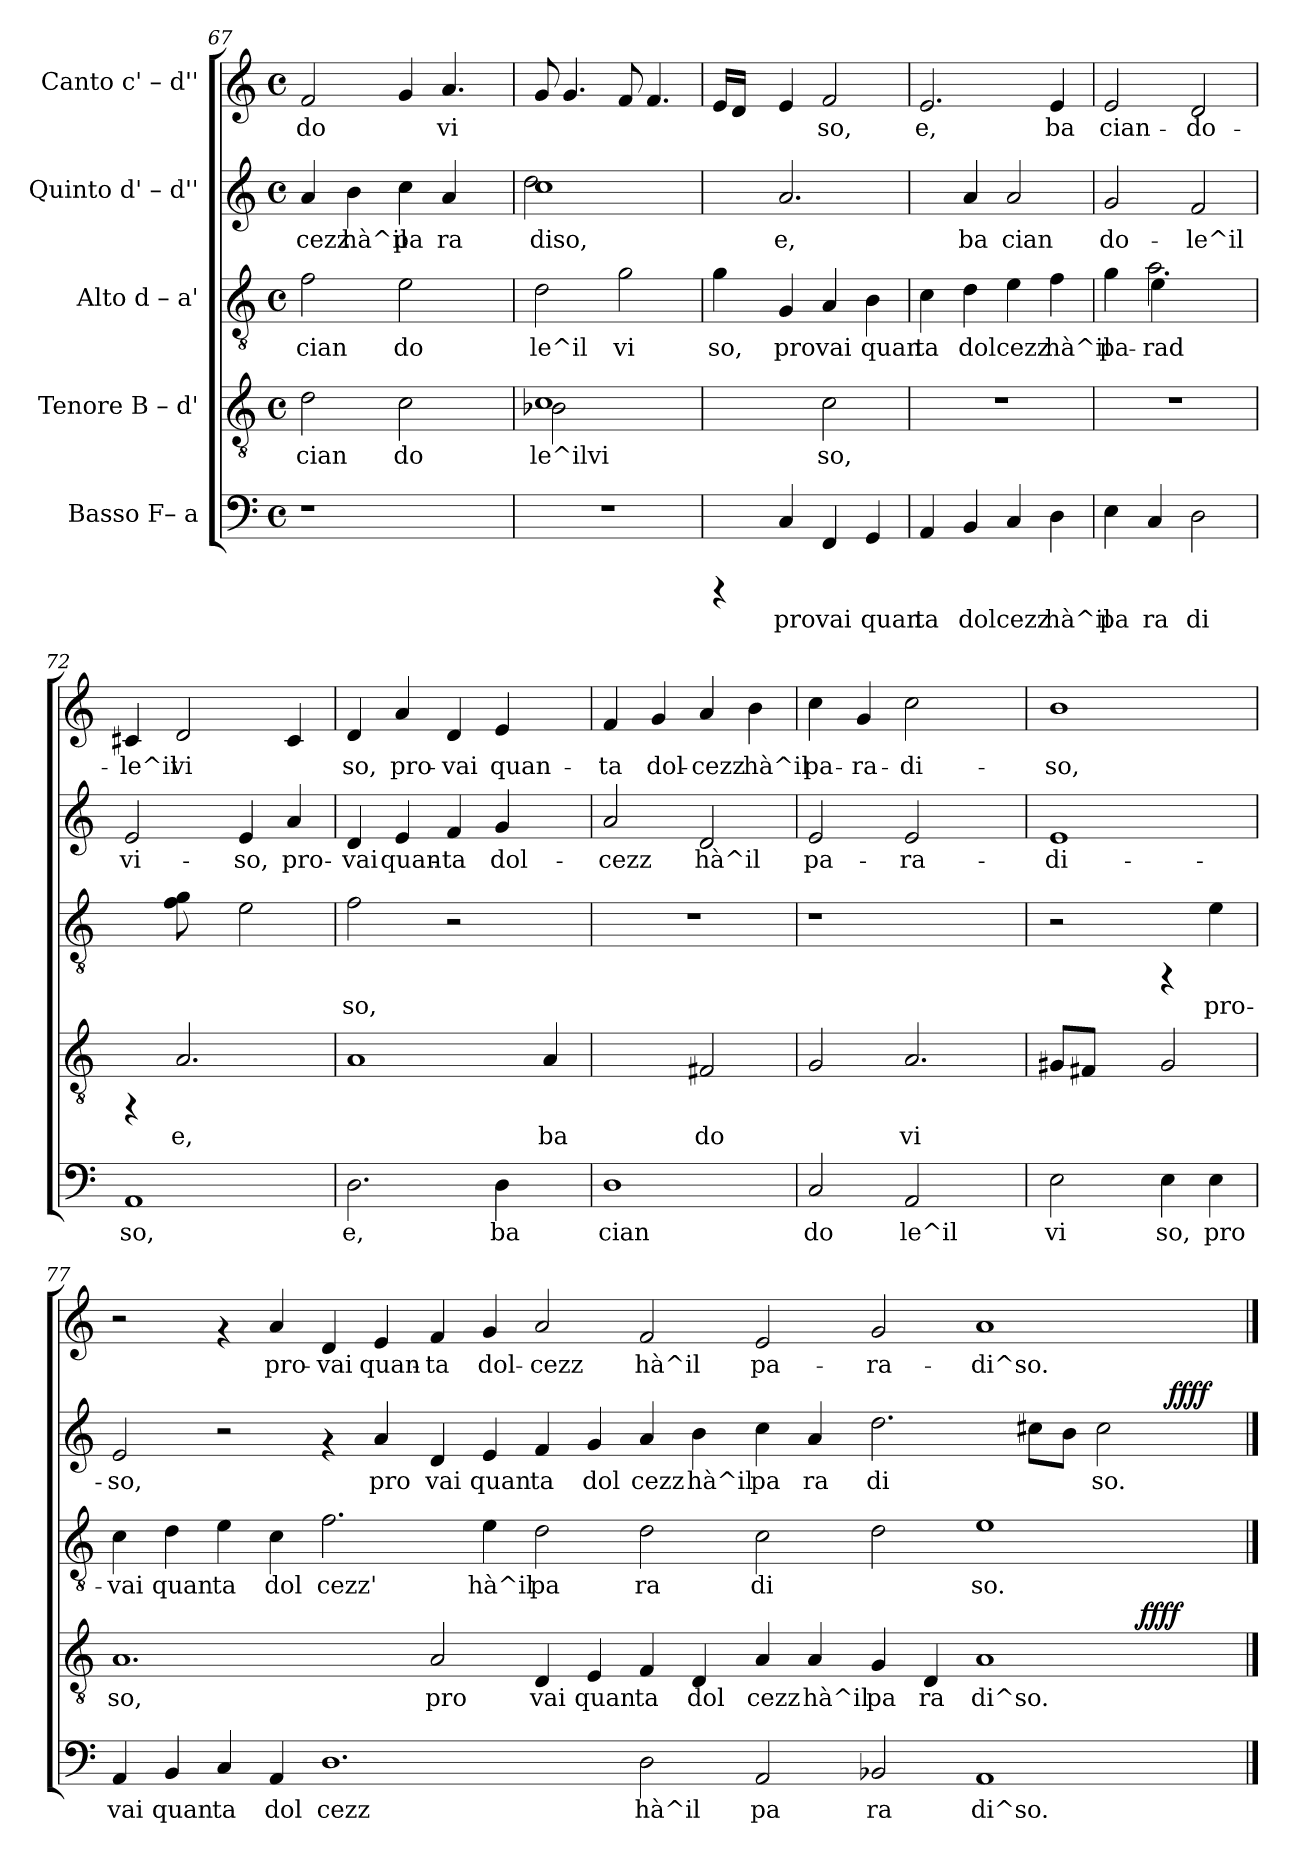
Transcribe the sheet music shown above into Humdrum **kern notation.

**kern	**text	**kern	**text	**dynam	**kern	**text	**kern	**text	**dynam	**kern	**text
*part5	*part5	*part4	*part4	*part4	*part3	*part3	*part2	*part2	*part2	*part1	*part1
*staff5	*staff5	*staff4	*staff4	*staff4	*staff3	*staff3	*staff2	*staff2	*staff2	*staff1	*staff1
*I"Basso  F– a	*	*I"Tenore  B – d'	*	*	*I"Alto  d – a'	*	*I"Quinto  d' – d''	*	*	*I"Canto  c' – d''	*
*clefF4	*	*clefGv2	*	*	*clefGv2	*	*clefG2	*	*	*clefG2	*
*k[]	*	*k[]	*	*	*k[]	*	*k[]	*	*	*k[]	*
*C:	*	*C:	*	*	*C:	*	*C:	*	*	*C:	*
*M4/4	*	*M4/4	*	*	*M4/4	*	*M4/4	*	*	*M4/4	*
*met(c)	*	*met(c)	*	*	*met(c)	*	*met(c)	*	*	*met(c)	*
=67	=67	=67	=67	=67	=67	=67	=67	=67	=67	=67	=67
!	!	!	!LO:LY:b:rj	!	!	!LO:LY:b:rj	!	!LO:LY:b:rj	!	!	!LO:LY:b:rj
1r	.	2d\	cian	.	2f\	cian	4a/	cezz	.	2f/	do
!	!	!	!	!	!	!	!	!LO:LY:b:rj	!	!	!
.	.	.	.	.	.	.	4b\	hà^il	.	.	.
!	!	!	!LO:LY:b:rj	!	!	!LO:LY:b:rj	!	!LO:LY:b:rj	!	!	!
.	.	2c\	do	.	2e\	do	4cc\	pa	.	4g/	.
!	!	!	!	!	!	!	!	!LO:LY:b:rj	!	!	!LO:LY:b:rj
.	.	.	.	.	.	.	4a/	ra	.	4.a/	vi
8ryy	.	8ryy	.	.	8ryy	.	8ryy	.	.	.	.
=68	=68	=68	=68	=68	=68	=68	=68	=68	=68	=68	=68
*	*	*^	*	*	*	*	*	*	*	*	*
!	!	!	!	!LO:LY:b:rj	!	!	!LO:LY:b:rj	!	!LO:LY:b:rj	!	!	!LO:LY:b:rj
*	*	*	*	*	*	*	*	*^	*	*	*	*
1r	.	1c	2B-X\	le^ilvi	.	2d\	le^il	1cc	2dd\	diso,	.	8g/	.
!	!	!	!	!	!	!	!	!	!	!	!	!	!LO:LY:b:rj
.	.	.	.	.	.	.	.	.	.	.	.	4.g/	.
!	!	!	!	!	!	!	!LO:LY:b:rj	!	!	!	!	!	!LO:LY:b:rj
.	.	.	2ryy	.	.	2g\	vi	.	2ryy	.	.	8f/	.
!	!	!	!	!	!	!	!	!	!	!	!	!	!LO:LY:b:rj
.	.	.	.	.	.	.	.	.	.	.	.	4.f/	.
*	*	*v	*v	*	*	*	*	*v	*v	*	*	*	*
=69	=69	=69	=69	=69	=69	=69	=69	=69	=69	=69	=69
!	!	!	!	!	!	!LO:LY:b:rj	!	!	!	!	!LO:LY:b:rj
4rCCC	.	2ryy	.	.	4g\	so,	4ryy	.	.	16e/L	.
!	!	!	!	!	!	!	!	!	!	!	!LO:LY:b:rj
.	.	.	.	.	.	.	.	.	.	16d/J	.
.	.	.	.	.	.	.	.	.	.	8ryy	.
!	!LO:LY:b:rj	!	!	!	!	!LO:LY:b:rj	!	!LO:LY:b:rj	!	!	!LO:LY:b:rj
4C/	provai	.	.	.	4G/	provai	2.a/	e,	.	4e/	.
!	!LO:LY:b:rj	!	!LO:LY:b:rj	!	!	!LO:LY:b:rj	!	!	!	!	!LO:LY:b:rj
4FF/	.	2c\	so,	.	4A/	.	.	.	.	2f/	so,
!	!LO:LY:b:rj	!	!	!	!	!LO:LY:b:rj	!	!	!	!	!
4GG/	quan	.	.	.	4B\	quan	.	.	.	.	.
=70	=70	=70	=70	=70	=70	=70	=70	=70	=70	=70	=70
!	!LO:LY:b:rj	!	!	!	!	!LO:LY:b:rj	!	!	!	!	!LO:LY:b:rj
4AA/	ta	1r	.	.	4c\	ta	4ryy	.	.	2.e/	e,
!	!LO:LY:b:rj	!	!	!	!	!LO:LY:b:rj	!	!LO:LY:b:rj	!	!	!
4BB/	dolcezz	.	.	.	4d\	dolcezz	4a/	ba	.	.	.
!	!LO:LY:b:rj	!	!	!	!	!LO:LY:b:rj	!	!LO:LY:b:rj	!	!	!
4C/	.	.	.	.	4e\	.	2a/	cian	.	.	.
!	!LO:LY:b:rj	!	!	!	!	!LO:LY:b:rj	!	!	!	!	!LO:LY:b:rj
4D\	hà^il	.	.	.	4f\	hà^il	.	.	.	4e/	ba
!!LO:LB:g=z
=71	=71	=71	=71	=71	=71	=71	=71	=71	=71	=71	=71
!	!LO:LY:b:rj	!	!	!	!	!LO:LY:b:rj	!	!LO:LY:b:rj	!	!	!LO:LY:b:rj
*	*	*	*	*	*^	*	*	*	*	*	*
4E\	pa	1r	.	.	4g\	4ryy	pa-	2g/	do-	.	2e/	cian-
!	!LO:LY:b:rj	!	!	!	!	!	!LO:LY:b:rj	!	!	!	!	!
4C/	ra	.	.	.	2.a\	4e\	-rad-	.	.	.	.	.
!	!LO:LY:b:rj	!	!	!	!	!	!	!	!LO:LY:b:rj	!	!	!LO:LY:b:rj
2D\	di	.	.	.	.	2ryy	.	2f/	-le^il	.	2d/	-do-
=72	=72	=72	=72	=72	=72	=72	=72	=72	=72	=72	=72	=72
!	!LO:LY:b:rj	!	!	!	!	!	!	!	!LO:LY:b:rj	!	!	!LO:LY:b:rj
*	*	*	*	*	*v	*v	*	*	*	*	*	*
1AA	so,	4rFF	.	.	4ryy	.	2e/	vi-	.	4c#X/	-le^il
!	!	!	!LO:LY:b:rj	!	!	!LO:LY:b:rj	!	!	!	!	!LO:LY:b:rj
.	.	2.A/	e,	.	8g\ 8f\	--	.	.	.	2d/	vi-
.	.	.	.	.	8ryy	.	.	.	.	.	.
!	!	!	!	!	!	!LO:LY:b:rj	!	!LO:LY:b:rj	!	!	!
.	.	.	.	.	2e\	--	4e/	-so,	.	.	.
!	!	!	!	!	!	!	!	!LO:LY:b:rj	!	!	!LO:LY:b:rj
.	.	.	.	.	.	.	4a/	pro-	.	4c#/	--
=73	=73	=73	=73	=73	=73	=73	=73	=73	=73	=73	=73
!	!LO:LY:b:rj	!	!	!	!	!LO:LY:b:rj	!	!LO:LY:b:rj	!	!	!LO:LY:b:rj
2.D\	e,	1A	.	.	2f\	-so,	4d/	-vai	.	4d/	-so,
!	!	!	!	!	!	!	!	!LO:LY:b:rj	!	!	!LO:LY:b:rj
.	.	.	.	.	.	.	4e/	quan-	.	4a/	pro-
!	!	!	!	!	!	!	!	!LO:LY:b:rj	!	!	!LO:LY:b:rj
.	.	.	.	.	2r	.	4f/	-ta	.	4d/	-vai
!	!LO:LY:b:rj	!	!	!	!	!	!	!LO:LY:b:rj	!	!	!LO:LY:b:rj
4D\	ba	.	.	.	.	.	4g/	dol-	.	4e/	quan-
!	!	!	!LO:LY:b:rj	!	!	!	!	!	!	!	!
4ryy	.	4A/	ba	.	4ryy	.	4ryy	.	.	4ryy	.
=74	=74	=74	=74	=74	=74	=74	=74	=74	=74	=74	=74
!	!LO:LY:b:rj	!	!	!	!	!	!	!LO:LY:b:rj	!	!	!LO:LY:b:rj
1D	cian	2ryy	.	.	1r	.	2a/	-cezz	.	4f/	-ta
!	!	!	!	!	!	!	!	!	!	!	!LO:LY:b:rj
.	.	.	.	.	.	.	.	.	.	4g/	dol-
!	!	!	!LO:LY:b:rj	!	!	!	!	!LO:LY:b:rj	!	!	!LO:LY:b:rj
.	.	2F#X/	do	.	.	.	2d/	hà^il	.	4a/	-cezz
!	!	!	!	!	!	!	!	!	!	!	!LO:LY:b:rj
.	.	.	.	.	.	.	.	.	.	4b\	hà^il
=75	=75	=75	=75	=75	=75	=75	=75	=75	=75	=75	=75
!	!LO:LY:b:rj	!	!	!	!	!	!	!LO:LY:b:rj	!	!	!LO:LY:b:rj
2C/	do	2G/	.	.	1r	.	2e/	pa-	.	4cc\	pa-
!	!	!	!	!	!	!	!	!	!	!	!LO:LY:b:rj
.	.	.	.	.	.	.	.	.	.	4g/	-ra-
!	!LO:LY:b:rj	!	!LO:LY:b:rj	!	!	!	!	!LO:LY:b:rj	!	!	!LO:LY:b:rj
2AA/	le^il	2.A/	vi	.	.	.	2e/	-ra-	.	2cc\	-di-
4ryy	.	.	.	.	4ryy	.	4ryy	.	.	4ryy	.
=76	=76	=76	=76	=76	=76	=76	=76	=76	=76	=76	=76
!	!LO:LY:b:rj	!	!LO:LY:b:rj	!	!	!	!	!LO:LY:b:rj	!	!	!LO:LY:b:rj
2E\	vi	8G#X/L	.	.	2r	.	1e	-di-	.	1b	-so,
!	!	!	!LO:LY:b:rj	!	!	!	!	!	!	!	!
.	.	8F#/J	.	.	.	.	.	.	.	.	.
.	.	4ryy	.	.	.	.	.	.	.	.	.
!	!LO:LY:b:rj	!	!LO:LY:b:rj	!	!	!	!	!	!	!	!
4E\	so,	2G#/	.	.	4rFF	.	.	.	.	.	.
!	!LO:LY:b:rj	!	!	!	!	!LO:LY:b:rj	!	!	!	!	!
4E\	pro	.	.	.	4e\	pro-	.	.	.	.	.
!!LO:PB:g=z
=77	=77	=77	=77	=77	=77	=77	=77	=77	=77	=77	=77
!	!LO:LY:b:rj	!	!LO:LY:b:rj	!	!	!LO:LY:b:rj	!	!LO:LY:b:rj	!	!	!
*	*	*^	*	*	*	*	*^	*	*	*	*
4AA/	vai	1.A	1ryy	so,	.	4c\	-vai	2e/	1ryy	-so,	.	2r	.
!	!LO:LY:b:rj	!	!	!	!	!	!LO:LY:b:rj	!	!	!	!	!	!
4BB/	quan	.	.	.	.	4d\	quan	.	.	.	.	.	.
!	!LO:LY:b:rj	!	!	!	!	!	!LO:LY:b:rj	!	!	!	!	!	!
4C/	ta	.	.	.	.	4e\	ta	2r	.	.	.	4rf	.
!	!LO:LY:b:rj	!	!	!	!	!	!LO:LY:b:rj	!	!	!	!	!	!LO:LY:b:rj
4AA/	dol	.	.	.	.	4c\	dol	.	.	.	.	4a/	pro-
!	!LO:LY:b:rj	!	!	!	!	!	!LO:LY:b:rj	!	!	!	!	!	!LO:LY:b:rj
1.D	cezz	.	1ryy	.	.	2.f\	cezz'	4rf	1ryy	.	.	4d/	-vai
!	!	!	!	!	!	!	!	!	!	!LO:LY:b:rj	!	!	!LO:LY:b:rj
.	.	.	.	.	.	.	.	4a/	.	pro	.	4e/	quan-
!	!	!	!	!LO:LY:b:rj	!	!	!	!	!	!LO:LY:b:rj	!	!	!LO:LY:b:rj
.	.	2A/	.	pro	.	.	.	4d/	.	vai	.	4f/	-ta
!	!	!	!	!	!	!	!LO:LY:b:rj	!	!	!LO:LY:b:rj	!	!	!LO:LY:b:rj
.	.	.	.	.	.	4e\	hà^il	4e/	.	quan	.	4g/	dol-
!	!	!	!	!LO:LY:b:rj	!	!	!LO:LY:b:rj	!	!	!LO:LY:b:rj	!	!	!LO:LY:b:rj
.	.	4D/	1ryy	vai	.	2d\	pa	4f/	1ryy	ta	.	2a/	-cezz
!	!	!	!	!LO:LY:b:rj	!	!	!	!	!	!LO:LY:b:rj	!	!	!
.	.	4E/	.	quan	.	.	.	4g/	.	dol	.	.	.
!	!LO:LY:b:rj	!	!	!LO:LY:b:rj	!	!	!LO:LY:b:rj	!	!	!LO:LY:b:rj	!	!	!LO:LY:b:rj
2D\	hà^il	4F/	.	ta	.	2d\	ra	4a/	.	cezz	.	2f/	hà^il
!	!	!	!	!LO:LY:b:rj	!	!	!	!	!	!LO:LY:b:rj	!	!	!
.	.	4D/	.	dol	.	.	.	4b\	.	hà^il	.	.	.
!	!LO:LY:b:rj	!	!	!LO:LY:b:rj	!	!	!LO:LY:b:rj	!	!	!LO:LY:b:rj	!	!	!LO:LY:b:rj
2AA/	pa	4A/	1ryy	cezz	.	2c\	di	4cc\	1ryy	pa	.	2e/	pa-
!	!	!	!	!LO:LY:b:rj	!	!	!	!	!	!LO:LY:b:rj	!	!	!
.	.	4A/	.	hà^il	.	.	.	4a/	.	ra	.	.	.
!	!LO:LY:b:rj	!	!	!LO:LY:b:rj	!	!	!LO:LY:b:rj	!	!	!LO:LY:b:rj	!	!	!LO:LY:b:rj
2BB-X/	ra	4G/	.	pa	.	2d\	.	2.dd\	.	di	.	2g/	-ra-
!	!	!	!	!LO:LY:b:rj	!	!	!	!	!	!	!	!	!
.	.	4D/	.	ra	.	.	.	.	.	.	.	.	.
!	!LO:LY:b:rj	!	!	!LO:LY:b:rj	!	!	!LO:LY:b:rj	!	!	!	!	!	!LO:LY:b:rj
1AA	di^so.	1A	2ryy	di^so.	.	1e	so.	.	2ryy	.	.	1a	-di^so.-
!	!	!	!	!	!	!	!	!	!	!LO:LY:b:rj	!	!	!
.	.	.	.	.	.	.	.	8cc#X\L	.	.	.	.	.
!	!	!	!	!	!	!	!	!	!	!LO:LY:b:rj	!	!	!
.	.	.	.	.	.	.	.	8b\J	.	.	.	.	.
!	!	!	!	!	!	!	!	!	!	!LO:LY:b:rj	!	!	!
.	.	.	8ryy	.	.	.	.	2cc#\	8...ryy	so.	.	.	.
.	.	.	64ryy	.	.	.	.	.	.	.	.	.	.
!	!	!	!	!	!LO:DY:b	!	!	!	!	!	!	!	!
.	.	.	4ryy	.	ffff	.	.	.	.	.	.	.	.
!	!	!	!	!	!	!	!	!	!	!	!LO:DY:a	!	!
.	.	.	.	.	.	.	.	.	4ryy	.	ffff	.	.
.	.	.	16..ryy	.	.	.	.	.	.	.	.	.	.
.	.	.	.	.	.	.	.	.	64ryy	.	.	.	.
*	*	*v	*v	*	*	*	*	*v	*v	*	*	*	*
==	==	==	==	==	==	==	==	==	==	==	==
*-	*-	*-	*-	*-	*-	*-	*-	*-	*-	*-	*-
